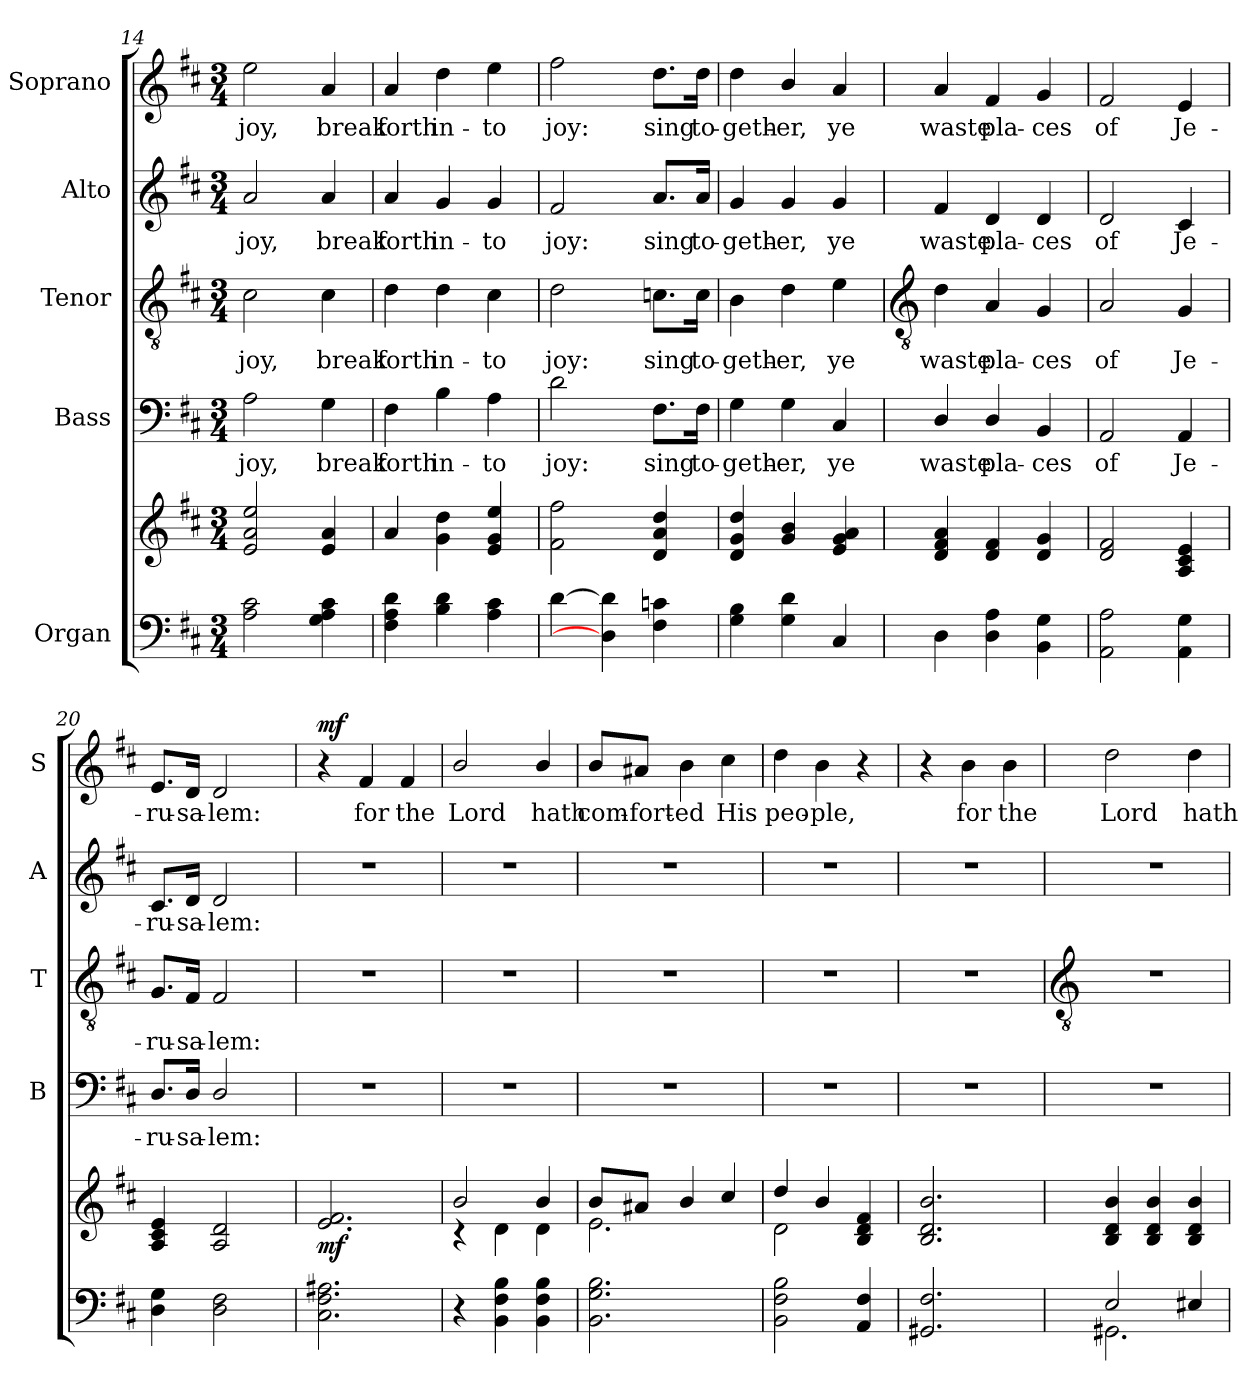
**kern	**kern	**dynam	**kern	**text	**kern	**text	**kern	**text	**kern	**text	**dynam
*part5	*part5	*part5	*part4	*part4	*part3	*part3	*part2	*part2	*part1	*part1	*part1
*staff6	*staff5	*staff5/6	*staff4	*staff4	*staff3	*staff3	*staff2	*staff2	*staff1	*staff1	*staff1
*I"Organ	*	*	*I"Bass	*	*I"Tenor	*	*I"Alto	*	*I"Soprano	*	*
*	*	*	*I'B	*	*I'T	*	*I'A	*	*I'S	*	*
*clefF4	*clefG2	*	*clefF4	*	*clefGv2	*	*clefG2	*	*clefG2	*	*
*k[f#c#]	*k[f#c#]	*	*k[f#c#]	*	*k[f#c#]	*	*k[f#c#]	*	*k[f#c#]	*	*
*D:	*D:	*	*D:	*	*D:	*	*D:	*	*D:	*	*
*M3/4	*M3/4	*	*M3/4	*	*M3/4	*	*M3/4	*	*M3/4	*	*
=14	=14	=14	=14	=14	=14	=14	=14	=14	=14	=14	=14
!	!	!	!	!LO:LY:b	!	!LO:LY:b	!	!LO:LY:b	!	!LO:LY:b	!
2A 2c#	2e 2a 2ee	.	2A	joy,	2c#	joy,	2a	joy,	2ee	joy,	.
!	!	!	!	!LO:LY:b	!	!LO:LY:b	!	!LO:LY:b	!	!LO:LY:b	!
4G 4A 4c#	4e 4a	.	4G	break	4c#	break	4a	break	4a	break	.
=15	=15	=15	=15	=15	=15	=15	=15	=15	=15	=15	=15
!	!	!	!	!LO:LY:b	!	!LO:LY:b	!	!LO:LY:b	!	!LO:LY:b	!
4F# 4A 4d	4a	.	4F#	forth	4d	forth	4a	forth	4a	forth	.
!	!	!	!	!LO:LY:b	!	!LO:LY:b	!	!LO:LY:b	!	!LO:LY:b	!
4B 4d	4g 4dd	.	4B	in-	4d	in-	4g	in-	4dd	in-	.
!	!	!	!	!LO:LY:b	!	!LO:LY:b	!	!LO:LY:b	!	!LO:LY:b	!
4A 4c#	4e 4g 4ee	.	4A	-to	4c#	-to	4g	-to	4ee	-to	.
=16	=16	=16	=16	=16	=16	=16	=16	=16	=16	=16	=16
!	!	!	!	!LO:LY:b	!	!LO:LY:b	!	!LO:LY:b	!	!LO:LY:b	!
[4d\	2f# 2ff#	.	2d	joy:	2d	joy:	2f#	joy:	2ff#	joy:	.
4D] 4d]	.	.	.	.	.	.	.	.	.	.	.
!	!	!	!	!LO:LY:b	!	!LO:LY:b	!	!LO:LY:b	!	!LO:LY:b	!
4F#\ 4cn\	4d 4a 4dd	.	8.F#\L	sing	8.cn\L	sing	8.a/L	sing	8.dd\L	sing	.
!	!	!	!	!LO:LY:b	!	!LO:LY:b	!	!LO:LY:b	!	!LO:LY:b	!
.	.	.	16F#\Jk	to-	16c\Jk	to-	16a/Jk	to-	16dd\Jk	to-	.
=17	=17	=17	=17	=17	=17	=17	=17	=17	=17	=17	=17
!	!	!	!	!LO:LY:b	!	!LO:LY:b	!	!LO:LY:b	!	!LO:LY:b	!
4G\ 4B\	4d 4g 4dd	.	4G	-geth-	4B	-geth-	4g	-geth-	4dd	-geth-	.
!	!	!	!	!LO:LY:b	!	!LO:LY:b	!	!LO:LY:b	!	!LO:LY:b	!
4G\ 4d\	4g 4b	.	4G	-er,	4d	-er,	4g	-er,	4b/	-er,	.
!	!	!	!	!LO:LY:b	!	!LO:LY:b	!	!LO:LY:b	!	!LO:LY:b	!
4C#	4e 4g 4a	.	4C#	ye	4e	ye	4g	ye	4a	ye	.
!!LO:LB:g=z
=18	=18	=18	=18	=18	=18	=18	=18	=18	=18	=18	=18
*	*	*	*	*	*clefGv2	*	*	*	*	*	*
*	*^	*	*	*	*	*	*	*	*	*	*
!	!	!	!	!	!LO:LY:b	!	!LO:LY:b	!	!LO:LY:b	!	!LO:LY:b	!
4D	4d/ 4f#/ 4a/	2ryy	.	4D/	waste	4d	waste	4f#	waste	4a	waste	.
!	!	!	!	!	!LO:LY:b	!	!LO:LY:b	!	!LO:LY:b	!	!LO:LY:b	!
4D 4A	4d/ 4f#/	.	.	4D/	pla-	4A	pla-	4d	pla-	4f#	pla-	.
!	!	!	!	!	!LO:LY:b	!	!LO:LY:b	!	!LO:LY:b	!	!LO:LY:b	!
4BB 4G	4d/ 4g/	4ryy	.	4BB	-ces	4G	-ces	4d	-ces	4g	-ces	.
=19	=19	=19	=19	=19	=19	=19	=19	=19	=19	=19	=19	=19
!	!	!	!	!	!LO:LY:b	!	!LO:LY:b	!	!LO:LY:b	!	!LO:LY:b	!
2AA 2A	2d/ 2f#/	2ryy	.	2AA	of	2A	of	2d	of	2f#	of	.
!	!	!	!	!	!LO:LY:b	!	!LO:LY:b	!	!LO:LY:b	!	!LO:LY:b	!
4AA 4G	4A/ 4c#/ 4e/	4ryy	.	4AA	Je-	4G	Je-	4c#	Je-	4e	Je-	.
=20	=20	=20	=20	=20	=20	=20	=20	=20	=20	=20	=20	=20
!	!	!	!	!	!LO:LY:b	!	!LO:LY:b	!	!LO:LY:b	!	!LO:LY:b	!
4D 4G	4A/ 4c#/ 4e/	2ryy	.	8.D/L	-ru-	8.G/L	-ru-	8.c#/L	-ru-	8.e/L	-ru-	.
!	!	!	!	!	!LO:LY:b	!	!LO:LY:b	!	!LO:LY:b	!	!LO:LY:b	!
.	.	.	.	16D/Jk	-sa-	16F#/Jk	-sa-	16d/Jk	-sa-	16d/Jk	-sa-	.
!	!	!	!	!	!LO:LY:b	!	!LO:LY:b	!	!LO:LY:b	!	!LO:LY:b	!
2D 2F#	2A/ 2d/	.	.	2D/	-lem:	2F#	-lem:	2d	-lem:	2d	-lem:	.
.	.	4ryy	.	.	.	.	.	.	.	.	.	.
=21	=21	=21	=21	=21	=21	=21	=21	=21	=21	=21	=21	=21
!	!	!	!LO:DY:b	!LO:N:vis=1	!	!LO:N:vis=1	!	!LO:N:vis=1	!	!	!	!LO:DY:b
2.C# 2.F# 2.A#X	2.e/ 2.f#/	2ryy	mf	2.r	.	2.r	.	2.r	.	4r	.	mf
!	!	!	!	!	!	!	!	!	!	!	!LO:LY:b	!
.	.	.	.	.	.	.	.	.	.	4f#	for	.
!	!	!	!	!	!	!	!	!	!	!	!LO:LY:b	!
.	.	4ryy	.	.	.	.	.	.	.	4f#	the	.
=22	=22	=22	=22	=22	=22	=22	=22	=22	=22	=22	=22	=22
!	!	!	!	!LO:N:vis=1	!	!LO:N:vis=1	!	!LO:N:vis=1	!	!	!LO:LY:b	!
4r	2b/	4r	.	2.r	.	2.r	.	2.r	.	2b/	Lord	.
4BB 4F# 4B	.	4d\	.	.	.	.	.	.	.	.	.	.
!	!	!	!	!	!	!	!	!	!	!	!LO:LY:b	!
4BB 4F# 4B	4b/	4d\	.	.	.	.	.	.	.	4b/	hath	.
=23	=23	=23	=23	=23	=23	=23	=23	=23	=23	=23	=23	=23
!	!	!	!	!LO:N:vis=1	!	!LO:N:vis=1	!	!LO:N:vis=1	!	!	!LO:LY:b	!
2.BB 2.G 2.B	8b/L	2.e\	.	2.r	.	2.r	.	2.r	.	8b/L	com-	.
!	!	!	!	!	!	!	!	!	!	!	!LO:LY:b	!
.	8a#X/J	.	.	.	.	.	.	.	.	8a#X/J	-fort-	.
!	!	!	!	!	!	!	!	!	!	!	!LO:LY:b	!
.	4b/	.	.	.	.	.	.	.	.	4b	-ed	.
!	!	!	!	!	!	!	!	!	!	!	!LO:LY:b	!
.	4cc#/	.	.	.	.	.	.	.	.	4cc#	His	.
=24	=24	=24	=24	=24	=24	=24	=24	=24	=24	=24	=24	=24
!	!	!	!	!LO:N:vis=1	!	!LO:N:vis=1	!	!LO:N:vis=1	!	!	!LO:LY:b	!
2BB 2F# 2B	4dd/	2d\	.	2.r	.	2.r	.	2.r	.	4dd	peo-	.
!	!	!	!	!	!	!	!	!	!	!	!LO:LY:b	!
.	4b/	.	.	.	.	.	.	.	.	4b	-ple,	.
4AA 4F#	4B/ 4d/ 4f#/	4ryy	.	.	.	.	.	.	.	4r	.	.
=25	=25	=25	=25	=25	=25	=25	=25	=25	=25	=25	=25	=25
!	!	!	!	!LO:N:vis=1	!	!LO:N:vis=1	!	!LO:N:vis=1	!	!	!	!
2.GG#X 2.F#	2.B/ 2.d/ 2.b/	2ryy	.	2.r	.	2.r	.	2.r	.	4r	.	.
!	!	!	!	!	!	!	!	!	!	!	!LO:LY:b	!
.	.	.	.	.	.	.	.	.	.	4b	for	.
!	!	!	!	!	!	!	!	!	!	!	!LO:LY:b	!
.	.	4ryy	.	.	.	.	.	.	.	4b	the	.
!!LO:LB:g=z
=26	=26	=26	=26	=26	=26	=26	=26	=26	=26	=26	=26	=26
*	*	*	*	*	*	*clefGv2	*	*	*	*	*	*
*^	*	*	*	*	*	*	*	*	*	*	*	*
!	!	!	!	!	!LO:N:vis=1	!	!LO:N:vis=1	!	!LO:N:vis=1	!	!	!LO:LY:b	!
2E/	2.GG#X\	4B/ 4d/ 4b/	2ryy	.	2.r	.	2.r	.	2.r	.	2dd	Lord	.
.	.	4B/ 4d/ 4b/	.	.	.	.	.	.	.	.	.	.	.
!	!	!	!	!	!	!	!	!	!	!	!	!LO:LY:b	!
4E#X/	.	4B/ 4d/ 4b/	4ryy	.	.	.	.	.	.	.	4dd	hath	.
*v	*v	*	*	*	*	*	*	*	*	*	*	*	*
*	*v	*v	*	*	*	*	*	*	*	*	*	*
=	=	=	=	=	=	=	=	=	=	=	=
*-	*-	*-	*-	*-	*-	*-	*-	*-	*-	*-	*-
